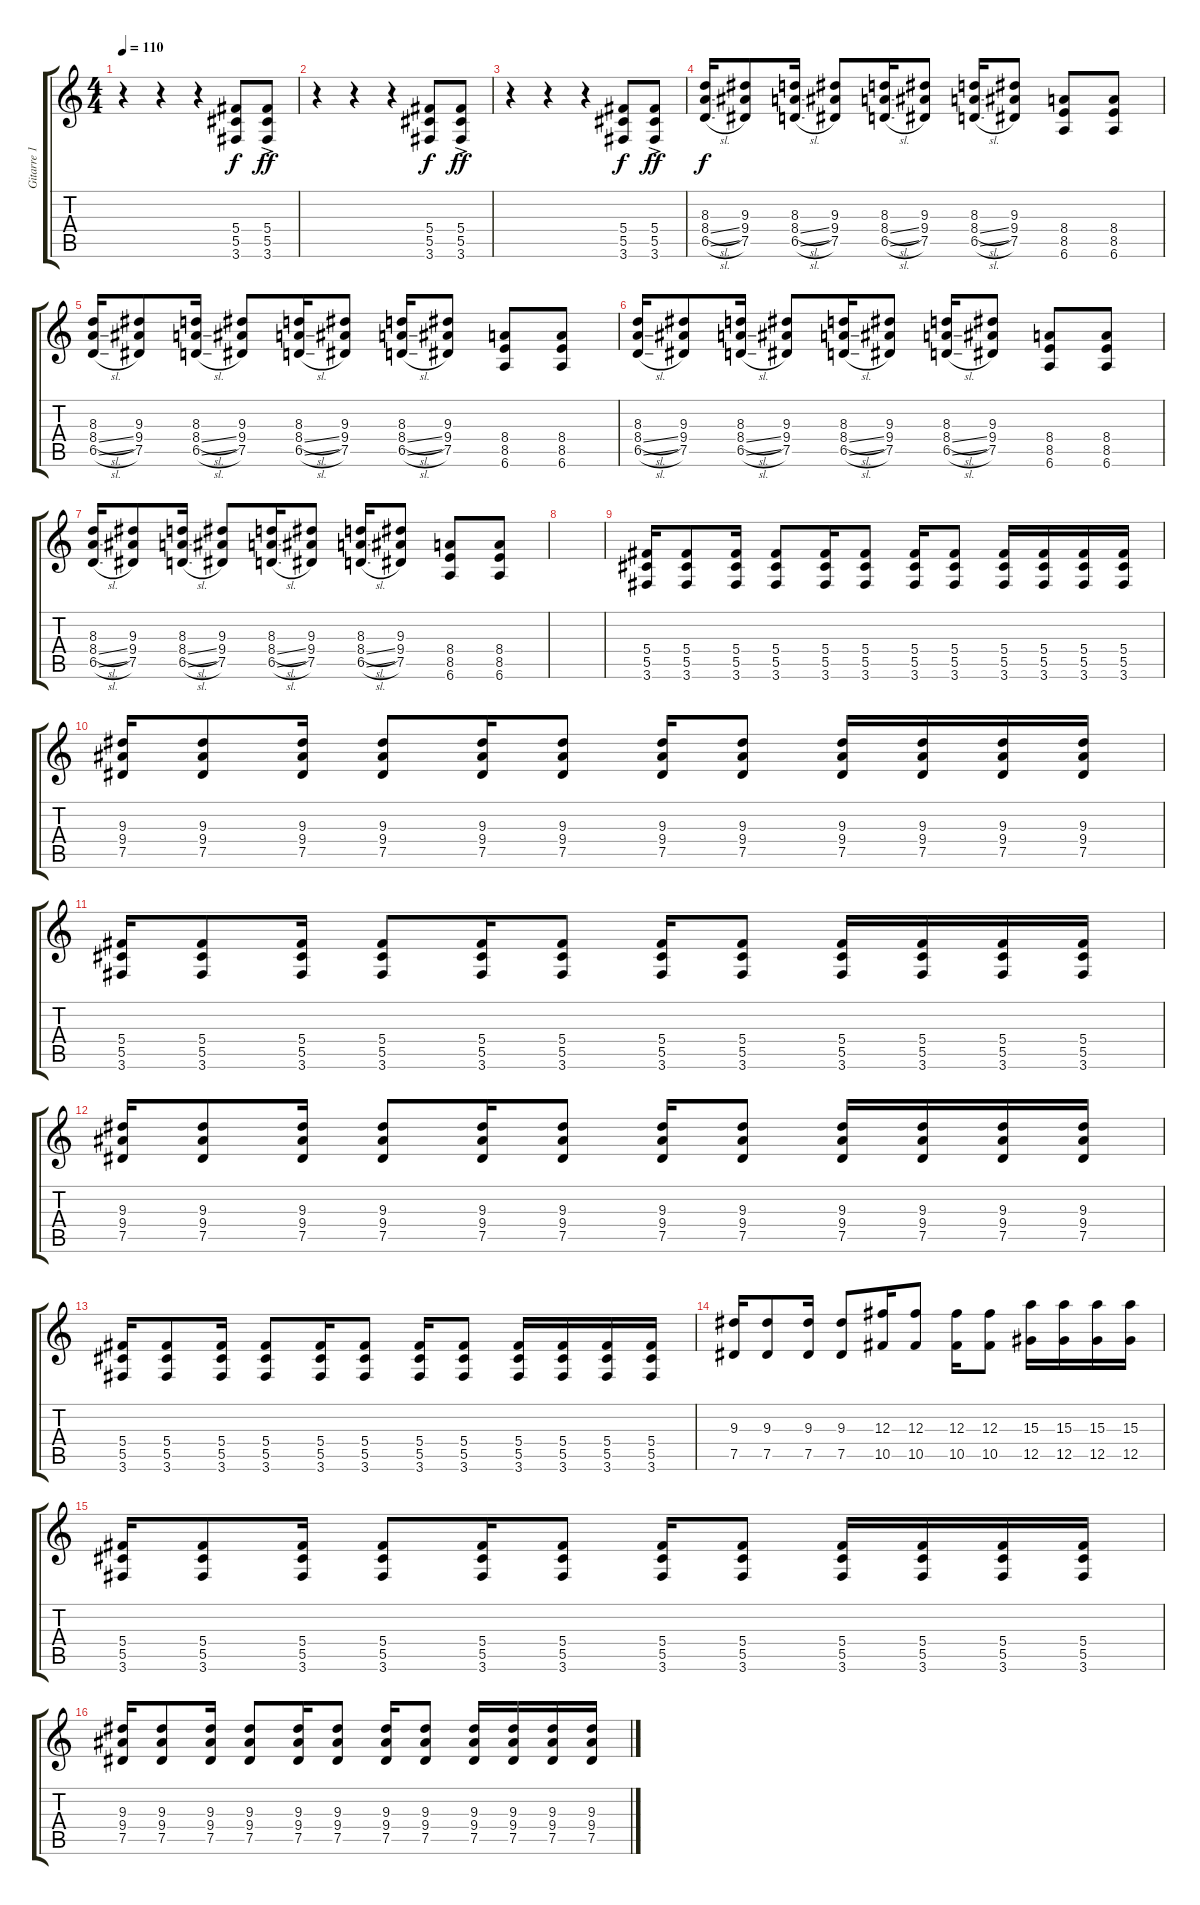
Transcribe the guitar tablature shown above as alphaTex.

\track ("Gitarre 1" "Gitarre 1") {instrument distortionguitar}
\staff {score tabs}
\tuning (Eb4 Bb3 Gb3 Db3 Ab2 Eb2) {hide}
\ts (4 4)
\tempo 110
\clef g2
\ks c
r.4{dy ff} r.4 r.4 (5.4 5.5 3.6).8{dy f} (5.4{ac} 5.5{ac} 3.6{ac}).8{dy ff} |
r.4 r.4 r.4 (5.4 5.5 3.6).8{dy f} (5.4{ac} 5.5{ac} 3.6{ac}).8{dy ff} |
r.4 r.4 r.4 (5.4 5.5 3.6).8{dy f} (5.4{ac} 5.5{ac} 3.6{ac}).8{dy ff} |
(8.3 8.4{sl} 6.5{sl}).16{dy f} (9.3 9.4 7.5).8 (8.3 8.4{sl} 6.5{sl}).16 (9.3 9.4 7.5).8 (8.3 8.4{sl} 6.5{sl}).16 (9.3 9.4 7.5).8 (8.3 8.4{sl} 6.5{sl}).16 (9.3 9.4 7.5).8 (8.4 8.5 6.6).8 (8.4 8.5 6.6).8 |
(8.3 8.4{sl} 6.5{sl}).16 (9.3 9.4 7.5).8 (8.3 8.4{sl} 6.5{sl}).16 (9.3 9.4 7.5).8 (8.3 8.4{sl} 6.5{sl}).16 (9.3 9.4 7.5).8 (8.3 8.4{sl} 6.5{sl}).16 (9.3 9.4 7.5).8 (8.4 8.5 6.6).8 (8.4 8.5 6.6).8 |
(8.3 8.4{sl} 6.5{sl}).16 (9.3 9.4 7.5).8 (8.3 8.4{sl} 6.5{sl}).16 (9.3 9.4 7.5).8 (8.3 8.4{sl} 6.5{sl}).16 (9.3 9.4 7.5).8 (8.3 8.4{sl} 6.5{sl}).16 (9.3 9.4 7.5).8 (8.4 8.5 6.6).8 (8.4 8.5 6.6).8 |
(8.3 8.4{sl} 6.5{sl}).16 (9.3 9.4 7.5).8 (8.3 8.4{sl} 6.5{sl}).16 (9.3 9.4 7.5).8 (8.3 8.4{sl} 6.5{sl}).16 (9.3 9.4 7.5).8 (8.3 8.4{sl} 6.5{sl}).16 (9.3 9.4 7.5).8 (8.4 8.5 6.6).8 (8.4 8.5 6.6).8 |
|
(5.4 5.5 3.6).16 (5.4 5.5 3.6).8 (5.4 5.5 3.6).16 (5.4 5.5 3.6).8 (5.4 5.5 3.6).16 (5.4 5.5 3.6).8 (5.4 5.5 3.6).16 (5.4 5.5 3.6).8 (5.4 5.5 3.6).16 (5.4 5.5 3.6).16 (5.4 5.5 3.6).16 (5.4 5.5 3.6).16 |
(9.3 9.4 7.5).16 (9.3 9.4 7.5).8 (9.3 9.4 7.5).16 (9.3 9.4 7.5).8 (9.3 9.4 7.5).16 (9.3 9.4 7.5).8 (9.3 9.4 7.5).16 (9.3 9.4 7.5).8 (9.3 9.4 7.5).16 (9.3 9.4 7.5).16 (9.3 9.4 7.5).16 (9.3 9.4 7.5).16 |
(5.4 5.5 3.6).16 (5.4 5.5 3.6).8 (5.4 5.5 3.6).16 (5.4 5.5 3.6).8 (5.4 5.5 3.6).16 (5.4 5.5 3.6).8 (5.4 5.5 3.6).16 (5.4 5.5 3.6).8 (5.4 5.5 3.6).16 (5.4 5.5 3.6).16 (5.4 5.5 3.6).16 (5.4 5.5 3.6).16 |
(9.3 9.4 7.5).16 (9.3 9.4 7.5).8 (9.3 9.4 7.5).16 (9.3 9.4 7.5).8 (9.3 9.4 7.5).16 (9.3 9.4 7.5).8 (9.3 9.4 7.5).16 (9.3 9.4 7.5).8 (9.3 9.4 7.5).16 (9.3 9.4 7.5).16 (9.3 9.4 7.5).16 (9.3 9.4 7.5).16 |
(5.4 5.5 3.6).16 (5.4 5.5 3.6).8 (5.4 5.5 3.6).16 (5.4 5.5 3.6).8 (5.4 5.5 3.6).16 (5.4 5.5 3.6).8 (5.4 5.5 3.6).16 (5.4 5.5 3.6).8 (5.4 5.5 3.6).16 (5.4 5.5 3.6).16 (5.4 5.5 3.6).16 (5.4 5.5 3.6).16 |
(9.3 7.5).16 (9.3 7.5).8 (9.3 7.5).16 (9.3 7.5).8 (12.3 10.5).16 (12.3 10.5).8 (12.3 10.5).16 (12.3 10.5).8 (15.3 12.5).16 (15.3 12.5).16 (15.3 12.5).16 (15.3 12.5).16 |
(5.4 5.5 3.6).16 (5.4 5.5 3.6).8 (5.4 5.5 3.6).16 (5.4 5.5 3.6).8 (5.4 5.5 3.6).16 (5.4 5.5 3.6).8 (5.4 5.5 3.6).16 (5.4 5.5 3.6).8 (5.4 5.5 3.6).16 (5.4 5.5 3.6).16 (5.4 5.5 3.6).16 (5.4 5.5 3.6).16 |
(9.3 9.4 7.5).16 (9.3 9.4 7.5).8 (9.3 9.4 7.5).16 (9.3 9.4 7.5).8 (9.3 9.4 7.5).16 (9.3 9.4 7.5).8 (9.3 9.4 7.5).16 (9.3 9.4 7.5).8 (9.3 9.4 7.5).16 (9.3 9.4 7.5).16 (9.3 9.4 7.5).16 (9.3 9.4 7.5).16
